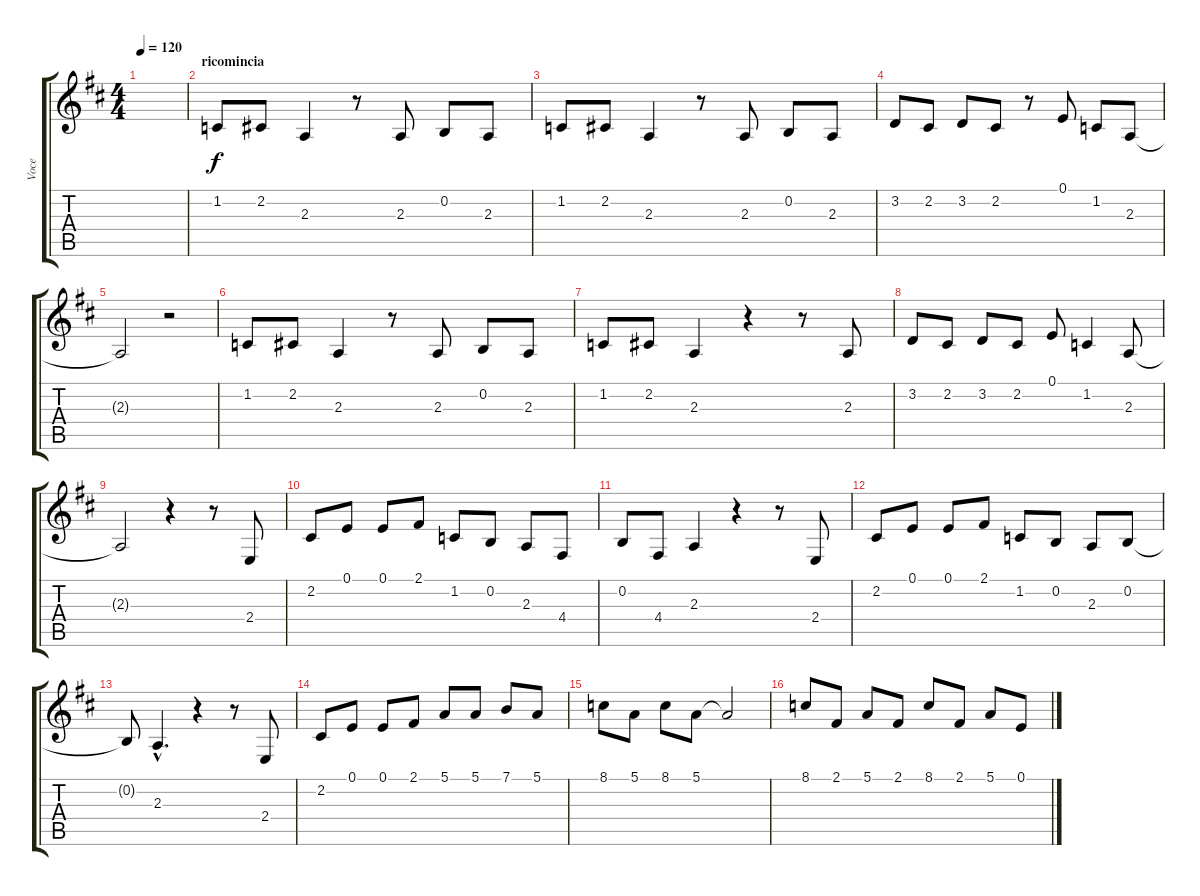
\track ("Voce" "Voce") {instrument englishhorn}
\staff {score tabs}
\tuning (E4 B3 G3 D3 A2 E2) {hide}
\ts (4 4)
\tempo 120
\clef g2
\ks d
|
\section ("" "ricomincia")
1.2.8 2.2.8 2.3.4 r.8 2.3.8 0.2.8 2.3.8 |
1.2.8 2.2.8 2.3.4 r.8 2.3.8 0.2.8 2.3.8 |
3.2.8 2.2.8 3.2.8 2.2.8 r.8 0.1.8 1.2.8 2.3.8 |
2.3{t}.2 r.2 |
1.2.8 2.2.8 2.3.4 r.8 2.3.8 0.2.8 2.3.8 |
1.2.8 2.2.8 2.3.4 r.4 r.8 2.3.8 |
3.2.8 2.2.8 3.2.8 2.2.8 0.1.8 1.2.4 2.3.8 |
2.3{t}.2 r.4 r.8 2.4.8 |
2.2.8 0.1.8 0.1.8 2.1.8 1.2.8 0.2.8 2.3.8 4.4.8 |
0.2.8 4.4.8 2.3.4 r.4 r.8 2.4.8 |
2.2.8 0.1.8 0.1.8 2.1.8 1.2.8 0.2.8 2.3.8 0.2.8 |
0.2{t}.8 2.3{hac}.4{d} r.4 r.8 2.4.8 |
2.2.8 0.1.8 0.1.8 2.1.8 5.1.8 5.1.8 7.1.8 5.1.8 |
8.1.8 5.1.8 8.1.8 5.1.8 5.1{t}.2 |
8.1.8 2.1.8 5.1.8 2.1.8 8.1.8 2.1.8 5.1.8 0.1.8
